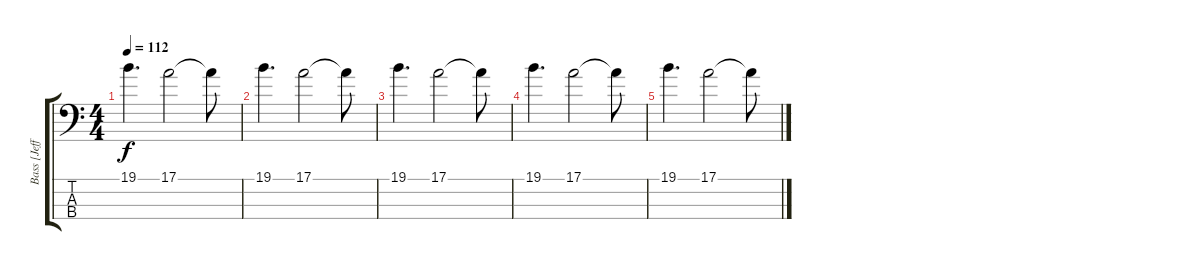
\track ("Bass [Jeff Caxide]" "Bass [Jeff") {instrument electricbasspick}
\staff {score tabs}
\tuning (E2 B1 Gb1 Db1) {hide}
\ts (4 4)
\tempo 112
\clef f4
\ks c
19.1.4{d dy f} 17.1.2 17.1{t}.8 |
19.1.4{d} 17.1.2 17.1{t}.8 |
19.1.4{d} 17.1.2 17.1{t}.8 |
19.1.4{d} 17.1.2 17.1{t}.8 |
19.1.4{d} 17.1.2 17.1{t}.8
